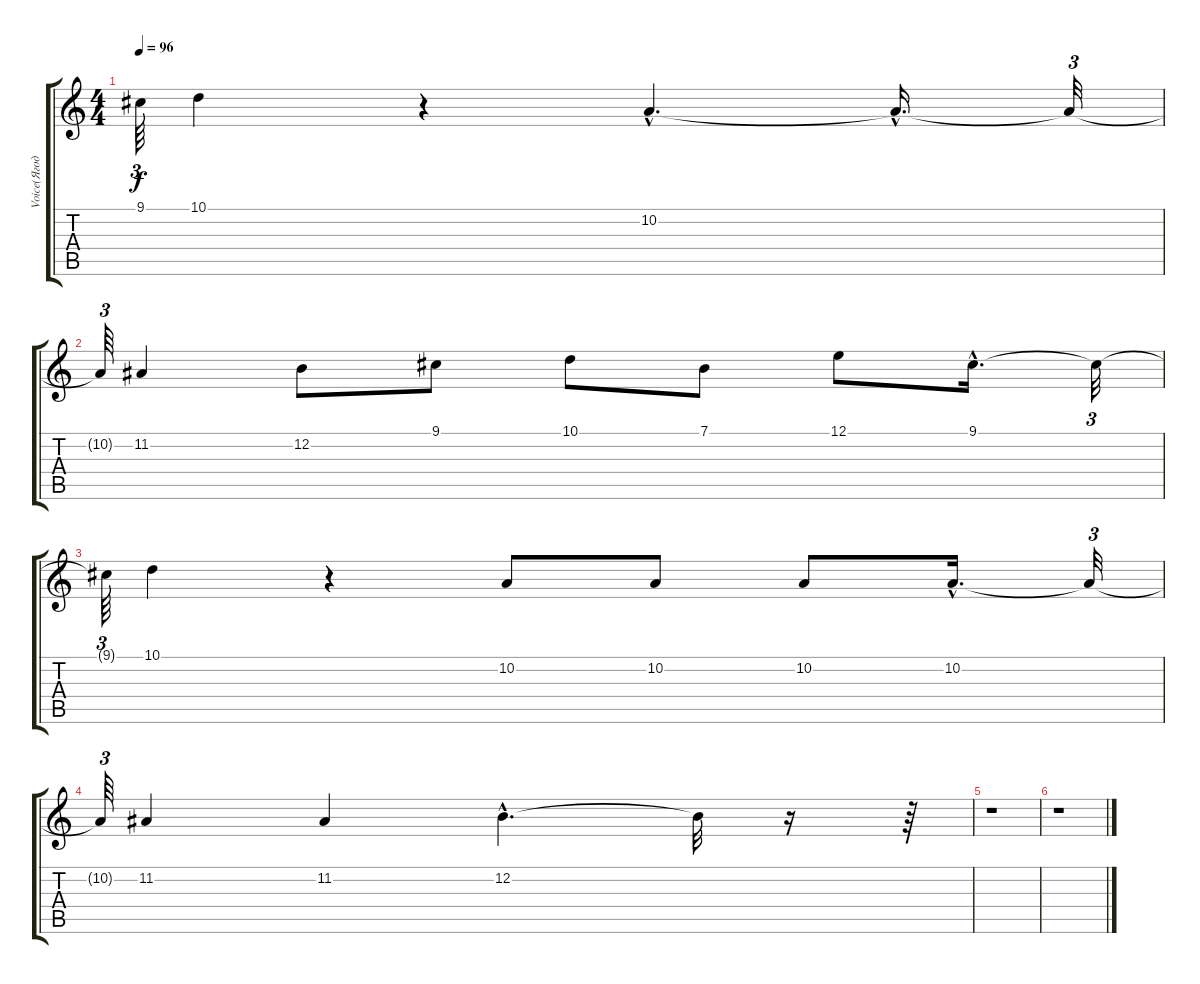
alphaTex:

\track ("Voice(Ягода)" "Voice(Ягод") {instrument altosax}
\staff {score tabs}
\tuning (E4 B3 G3 D3 A2 E2) {hide}
\ts (4 4)
\tempo 96
\clef g2
\ks c
9.1{t}.64{tu (3 2) dy f} 10.1.4 r.4 10.2{hac}.4{d} 10.2{hac t}.16{d} 10.2{t}.32{tu (3 2)} |
10.2{t}.64{tu (3 2)} 11.2.4 12.2.8 9.1.8 10.1.8 7.1.8 12.1.8 9.1{hac}.16{d} 9.1{t}.32{tu (3 2)} |
9.1{t}.64{tu (3 2)} 10.1.4 r.4 10.2.8 10.2.8 10.2.8 10.2{hac}.16{d} 10.2{t}.32{tu (3 2)} |
10.2{t}.64{tu (3 2)} 11.2.4 11.2.4 12.2{hac}.4{d} 12.2{t}.32 r.16 r.64 |
r.1 |
r.1
